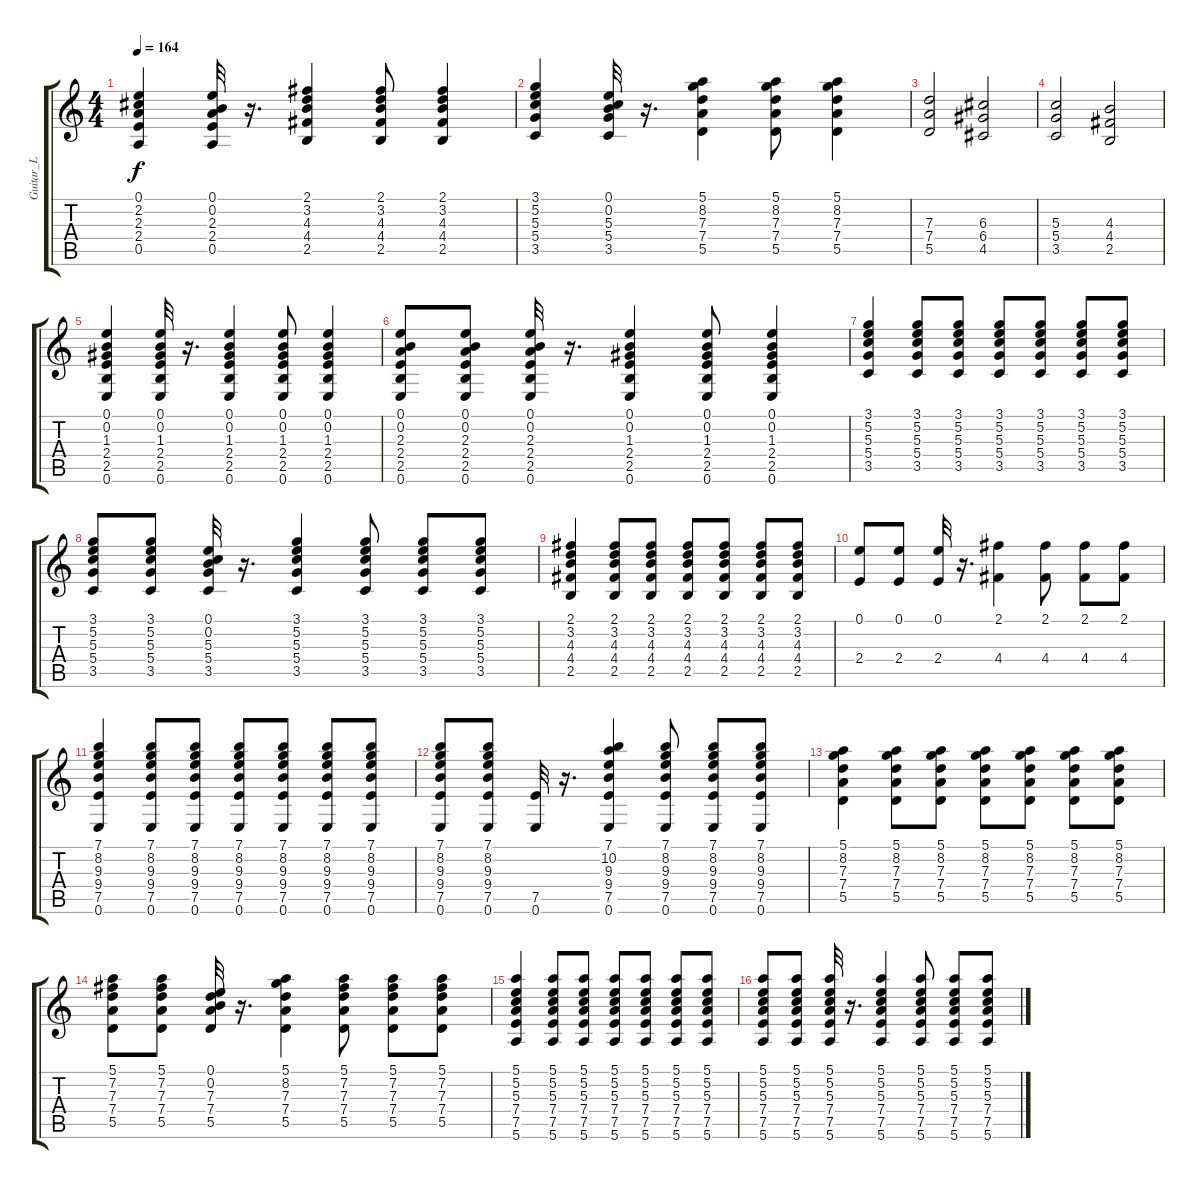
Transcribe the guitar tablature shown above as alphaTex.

\track ("Guitar_L" "Guitar_L") {instrument overdrivenguitar}
\staff {score tabs}
\tuning (E4 B3 G3 D3 A2 E2) {hide}
\ts (4 4)
\tempo 164
\clef g2
\ks c
(0.1 2.2 2.3 2.4 0.5).4{dy f} (0.1 0.2 2.3 2.4 0.5).32 r.16{d} (2.1 3.2 4.3 4.4 2.5).4 (2.1 3.2 4.3 4.4 2.5).8 (2.1 3.2 4.3 4.4 2.5).4 |
(3.1 5.2 5.3 5.4 3.5).4 (0.1 0.2 5.3 5.4 3.5).32 r.16{d} (5.1 8.2 7.3 7.4 5.5).4 (5.1 8.2 7.3 7.4 5.5).8 (5.1 8.2 7.3 7.4 5.5).4 |
(7.3 7.4 5.5).2 (6.3 6.4 4.5).2 |
(5.3 5.4 3.5).2 (4.3 4.4 2.5).2 |
(0.1 0.2 1.3 2.4 2.5 0.6).4 (0.1 0.2 1.3 2.4 2.5 0.6).32 r.16{d} (0.1 0.2 1.3 2.4 2.5 0.6).4 (0.1 0.2 1.3 2.4 2.5 0.6).8 (0.1 0.2 1.3 2.4 2.5 0.6).4 |
(0.1 0.2 2.3 2.4 2.5 0.6).8 (0.1 0.2 2.3 2.4 2.5 0.6).8 (0.1 0.2 2.3 2.4 2.5 0.6).32 r.16{d} (0.1 0.2 1.3 2.4 2.5 0.6).4 (0.1 0.2 1.3 2.4 2.5 0.6).8 (0.1 0.2 1.3 2.4 2.5 0.6).4 |
(3.1 5.2 5.3 5.4 3.5).4 (3.1 5.2 5.3 5.4 3.5).8 (3.1 5.2 5.3 5.4 3.5).8 (3.1 5.2 5.3 5.4 3.5).8 (3.1 5.2 5.3 5.4 3.5).8 (3.1 5.2 5.3 5.4 3.5).8 (3.1 5.2 5.3 5.4 3.5).8 |
(3.1 5.2 5.3 5.4 3.5).8 (3.1 5.2 5.3 5.4 3.5).8 (0.1 0.2 5.3 5.4 3.5).32 r.16{d} (3.1 5.2 5.3 5.4 3.5).4 (3.1 5.2 5.3 5.4 3.5).8 (3.1 5.2 5.3 5.4 3.5).8 (3.1 5.2 5.3 5.4 3.5).8 |
(2.1 3.2 4.3 4.4 2.5).4 (2.1 3.2 4.3 4.4 2.5).8 (2.1 3.2 4.3 4.4 2.5).8 (2.1 3.2 4.3 4.4 2.5).8 (2.1 3.2 4.3 4.4 2.5).8 (2.1 3.2 4.3 4.4 2.5).8 (2.1 3.2 4.3 4.4 2.5).8 |
(0.1 2.4).8 (0.1 2.4).8 (0.1 2.4).32 r.16{d} (2.1 4.4).4 (2.1 4.4).8 (2.1 4.4).8 (2.1 4.4).8 |
(7.1 8.2 9.3 9.4 7.5 0.6).4 (7.1 8.2 9.3 9.4 7.5 0.6).8 (7.1 8.2 9.3 9.4 7.5 0.6).8 (7.1 8.2 9.3 9.4 7.5 0.6).8 (7.1 8.2 9.3 9.4 7.5 0.6).8 (7.1 8.2 9.3 9.4 7.5 0.6).8 (7.1 8.2 9.3 9.4 7.5 0.6).8 |
(7.1 8.2 9.3 9.4 7.5 0.6).8 (7.1 8.2 9.3 9.4 7.5 0.6).8 (7.5 0.6).32 r.16{d} (7.1 10.2 9.3 9.4 7.5 0.6).4 (7.1 8.2 9.3 9.4 7.5 0.6).8 (7.1 8.2 9.3 9.4 7.5 0.6).8 (7.1 8.2 9.3 9.4 7.5 0.6).8 |
(5.1 8.2 7.3 7.4 5.5).4 (5.1 8.2 7.3 7.4 5.5).8 (5.1 8.2 7.3 7.4 5.5).8 (5.1 8.2 7.3 7.4 5.5).8 (5.1 8.2 7.3 7.4 5.5).8 (5.1 8.2 7.3 7.4 5.5).8 (5.1 8.2 7.3 7.4 5.5).8 |
(5.1 7.2 7.3 7.4 5.5).8 (5.1 7.2 7.3 7.4 5.5).8 (0.1 0.2 7.3 7.4 5.5).32 r.16{d} (5.1 8.2 7.3 7.4 5.5).4 (5.1 7.2 7.3 7.4 5.5).8 (5.1 7.2 7.3 7.4 5.5).8 (5.1 7.2 7.3 7.4 5.5).8 |
(5.1 5.2 5.3 7.4 7.5 5.6).4 (5.1 5.2 5.3 7.4 7.5 5.6).8 (5.1 5.2 5.3 7.4 7.5 5.6).8 (5.1 5.2 5.3 7.4 7.5 5.6).8 (5.1 5.2 5.3 7.4 7.5 5.6).8 (5.1 5.2 5.3 7.4 7.5 5.6).8 (5.1 5.2 5.3 7.4 7.5 5.6).8 |
(5.1 5.2 5.3 7.4 7.5 5.6).8 (5.1 5.2 5.3 7.4 7.5 5.6).8 (5.1 5.2 5.3 7.4 7.5 5.6).32 r.16{d} (5.1 5.2 5.3 7.4 7.5 5.6).4 (5.1 5.2 5.3 7.4 7.5 5.6).8 (5.1 5.2 5.3 7.4 7.5 5.6).8 (5.1 5.2 5.3 7.4 7.5 5.6).8
